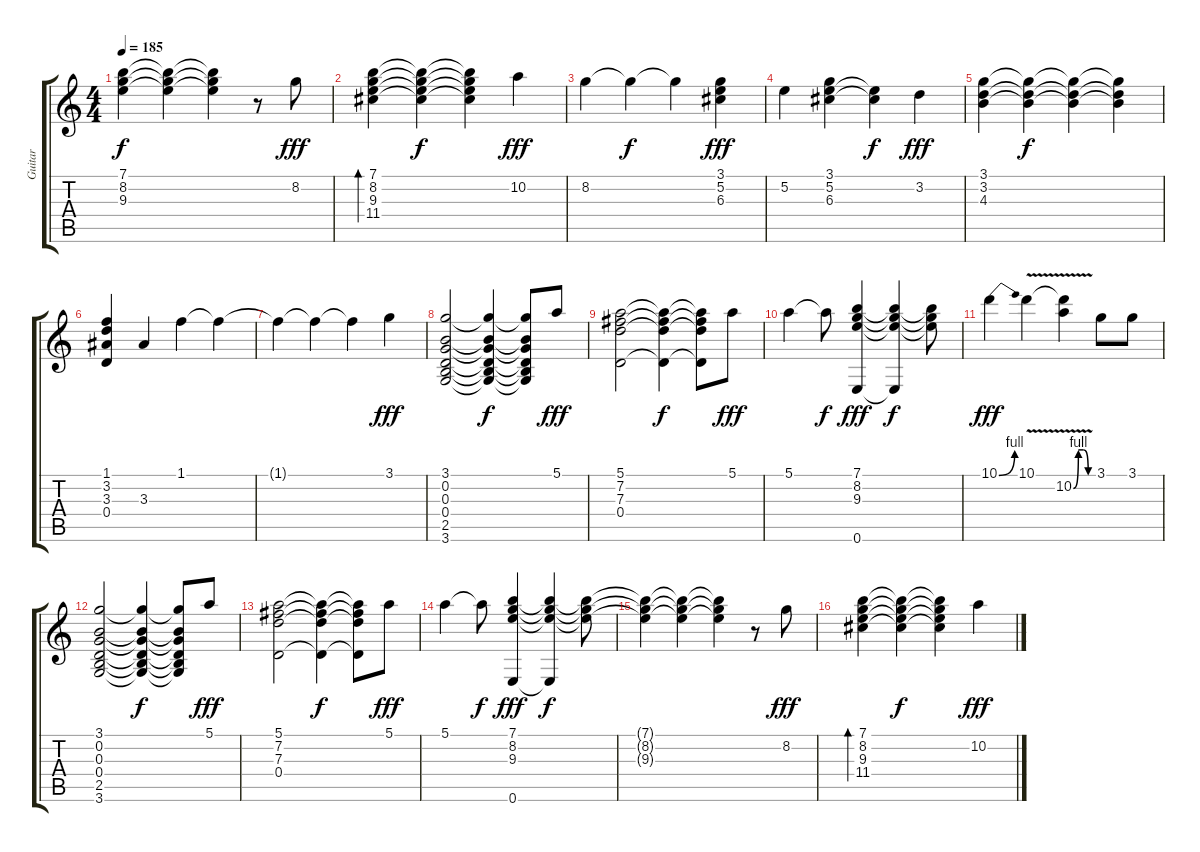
\track ("Guitar" "Guitar") {instrument acousticguitarsteel}
\staff {score tabs}
\tuning (E4 B3 G3 D3 A2 E2) {hide}
\ts (4 4)
\tempo 185
\clef g2
\ks c
(7.1{t} 8.2{t} 9.3{t}).4{dy f} (7.1{t} 8.2{t} 9.3{t}).4 (7.1{t} 8.2{t} 9.3{t}).4 r.8 8.2.8{dy fff} |
(7.1 8.2 9.3 11.4).4{bd 480} (7.1{t} 8.2{t} 9.3{t} 11.4{t}).4{dy f} (7.1{t} 8.2{t} 9.3{t} 11.4{t}).4 10.2.4{dy fff} |
8.2.4 8.2{t}.4{dy f} 8.2{t}.4 (3.1 5.2 6.3).4{dy fff} |
5.2.4 (3.1 5.2 6.3).4 (5.2{t} 6.3{t}).4{dy f} 3.2.4{dy fff} |
(3.1 3.2 4.3).4 (3.1{t} 3.2{t} 4.3{t}).4{dy f} (3.1{t} 3.2{t} 4.3{t}).4 (3.1{t} 3.2{t} 4.3{t}).4 |
(1.1 3.2 3.3 0.4).4 3.3.4 1.1.4 1.1{t}.4 |
1.1{t}.4 1.1{t}.4 1.1{t}.4 3.1.4{dy fff} |
(3.1 0.2 0.3 0.4 2.5 3.6).2 (3.1{t} 0.2{t} 0.3{t} 0.4{t} 2.5{t} 3.6{t}).4{dy f} (3.1{t} 0.2{t} 0.3{t} 0.4{t} 2.5{t} 3.6{t}).8 5.1.8{dy fff} |
(5.1 7.2 7.3 0.4).2 (5.1{t} 7.2{t} 7.3{t} 0.4{t}).4{dy f} (5.1{t} 7.2{t} 7.3{t} 0.4{t}).8 5.1.8{dy fff} |
5.1.4 5.1{t}.8{dy f} (7.1 8.2 9.3 0.6).4{dy fff} (7.1{t} 8.2{t} 9.3{t} 0.6{t}).4{dy f} (7.1{t} 8.2{t} 9.3{t}).8 |
10.1{be (bend 0 0 60 4)}.4{dy fff} 10.1{v}.4 (10.1{t} 10.2{be (custom 0 0 15 4 30 4 45 0 60 0)}).4 3.1.8 3.1.8 |
(3.1 0.2 0.3 0.4 2.5 3.6).2 (3.1{t} 0.2{t} 0.3{t} 0.4{t} 2.5{t} 3.6{t}).4{dy f} (3.1{t} 0.2{t} 0.3{t} 0.4{t} 2.5{t} 3.6{t}).8 5.1.8{dy fff} |
(5.1 7.2 7.3 0.4).2 (5.1{t} 7.2{t} 7.3{t} 0.4{t}).4{dy f} (5.1{t} 7.2{t} 7.3{t} 0.4{t}).8 5.1.8{dy fff} |
5.1.4 5.1{t}.8{dy f} (7.1 8.2 9.3 0.6).4{dy fff} (7.1{t} 8.2{t} 9.3{t} 0.6{t}).4{dy f} (7.1{t} 8.2{t} 9.3{t}).8 |
(7.1{t} 8.2{t} 9.3{t}).4 (7.1{t} 8.2{t} 9.3{t}).4 (7.1{t} 8.2{t} 9.3{t}).4 r.8 8.2.8{dy fff} |
(7.1 8.2 9.3 11.4).4{bd 480} (7.1{t} 8.2{t} 9.3{t} 11.4{t}).4{dy f} (7.1{t} 8.2{t} 9.3{t} 11.4{t}).4 10.2.4{dy fff}
